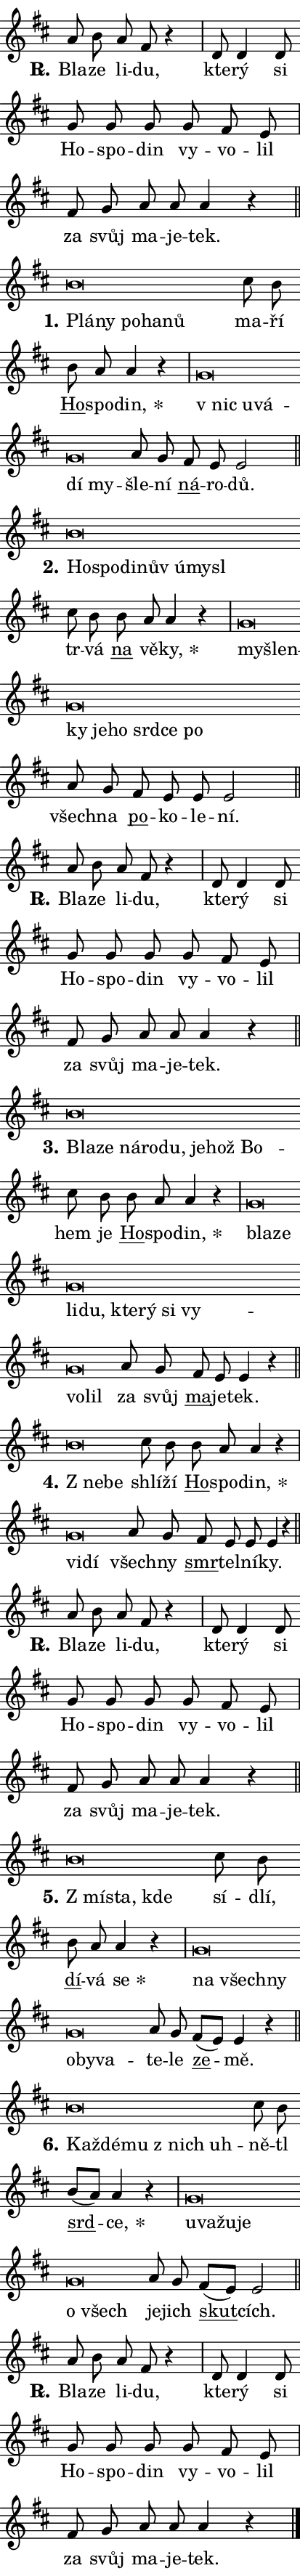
\version "2.24.0"
\header { tagline = "" }
\paper {
  indent = 0\cm
  top-margin = 0\cm
  right-margin = 0\cm
  bottom-margin = 0\cm
  left-margin = 0\cm
  paper-width = 7\cm
  page-breaking = #ly:one-page-breaking
  system-system-spacing.basic-distance = #11
  score-system-spacing.basic-distance = #11
  ragged-last = ##f
}


%% Author: Thomas Morley
%% https://lists.gnu.org/archive/html/lilypond-user/2020-05/msg00002.html
#(define (line-position grob)
"Returns position of @var[grob} in current system:
   @code{'start}, if at first time-step
   @code{'end}, if at last time-step
   @code{'middle} otherwise
"
  (let* ((col (ly:item-get-column grob))
         (ln (ly:grob-object col 'left-neighbor))
         (rn (ly:grob-object col 'right-neighbor))
         (col-to-check-left (if (ly:grob? ln) ln col))
         (col-to-check-right (if (ly:grob? rn) rn col))
         (break-dir-left
           (and
             (ly:grob-property col-to-check-left 'non-musical #f)
             (ly:item-break-dir col-to-check-left)))
         (break-dir-right
           (and
             (ly:grob-property col-to-check-right 'non-musical #f)
             (ly:item-break-dir col-to-check-right))))
        (cond ((eqv? 1 break-dir-left) 'start)
              ((eqv? -1 break-dir-right) 'end)
              (else 'middle))))

#(define (tranparent-at-line-position vctor)
  (lambda (grob)
  "Relying on @code{line-position} select the relevant enry from @var{vctor}.
Used to determine transparency,"
    (case (line-position grob)
      ((end) (not (vector-ref vctor 0)))
      ((middle) (not (vector-ref vctor 1)))
      ((start) (not (vector-ref vctor 2))))))

noteHeadBreakVisibility =
#(define-music-function (break-visibility)(vector?)
"Makes @code{NoteHead}s transparent relying on @var{break-visibility}"
#{
  \override NoteHead.transparent =
    #(tranparent-at-line-position break-visibility)
#})

#(define delete-ledgers-for-transparent-note-heads
  (lambda (grob)
    "Reads whether a @code{NoteHead} is transparent.
If so this @code{NoteHead} is removed from @code{'note-heads} from
@var{grob}, which is supposed to be @code{LedgerLineSpanner}.
As a result ledgers are not printed for this @code{NoteHead}"
    (let* ((nhds-array (ly:grob-object grob 'note-heads))
           (nhds-list
             (if (ly:grob-array? nhds-array)
                 (ly:grob-array->list nhds-array)
                 '()))
           ;; Relies on the transparent-property being done before
           ;; Staff.LedgerLineSpanner.after-line-breaking is executed.
           ;; This is fragile ...
           (to-keep
             (remove
               (lambda (nhd)
                 (ly:grob-property nhd 'transparent #f))
               nhds-list)))
      ;; TODO find a better method to iterate over grob-arrays, similiar
      ;; to filter/remove etc for lists
      ;; For now rebuilt from scratch
      (set! (ly:grob-object grob 'note-heads)  '())
      (for-each
        (lambda (nhd)
          (ly:pointer-group-interface::add-grob grob 'note-heads nhd))
        to-keep))))

hideNotes = {
  \noteHeadBreakVisibility #begin-of-line-visible
}
unHideNotes = {
  \noteHeadBreakVisibility #all-visible
}

% work-around for resetting accidentals
% https://lilypond.org/doc/v2.23/Documentation/notation/displaying-rhythms#unmetered-music
cadenzaMeasure = {
  \cadenzaOff
  \partial 1024 s1024
  \cadenzaOn
}

#(define-markup-command (accent layout props text) (markup?)
  "Underline accented syllable"
  (interpret-markup layout props
    #{\markup \override #'(offset . 4.3) \underline { #text }#}))

responsum = \markup \concat {
  "R" \hspace #-1.05 \path #0.1 #'((moveto 0 0.07) (lineto 0.9 0.8)) \hspace #0.05 "."
}

\layout {
    \context {
        \Staff
        \remove "Time_signature_engraver"
        \override LedgerLineSpanner.after-line-breaking = #delete-ledgers-for-transparent-note-heads
    }
    \context {
        \Voice {
            \override NoteHead.output-attributes = #'((class . "notehead"))
            \override Hairpin.height = #0.55
        }
    }
    \context {
        \Lyrics {
            \override StanzaNumber.output-attributes = #'((class . "stanzanumber"))
            \override LyricSpace.minimum-distance = #0.9
            \override LyricText.font-name = #"TeX Gyre Schola"
            \override LyricText.font-size = 1
            \override StanzaNumber.font-name = #"TeX Gyre Schola Bold"
            \override StanzaNumber.font-size = 1
        }
    }
}

% magnetic-lyrics.ily
%
%   written by
%     Jean Abou Samra <jean@abou-samra.fr>
%     Werner Lemberg <wl@gnu.org>
%
%   adapted by
%     Jiri Hon <jiri.hon@gmail.com>
%
% Version 2022-Apr-15

% https://www.mail-archive.com/lilypond-user@gnu.org/msg149350.html

#(define (Left_hyphen_pointer_engraver context)
   "Collect syllable-hyphen-syllable occurrences in lyrics and store
them in properties.  This engraver only looks to the left.  For
example, if the lyrics input is @code{foo -- bar}, it does the
following.

@itemize @bullet
@item
Set the @code{text} property of the @code{LyricHyphen} grob between
@q{foo} and @q{bar} to @code{foo}.

@item
Set the @code{left-hyphen} property of the @code{LyricText} grob with
text @q{foo} to the @code{LyricHyphen} grob between @q{foo} and
@q{bar}.
@end itemize

Use this auxiliary engraver in combination with the
@code{lyric-@/text::@/apply-@/magnetic-@/offset!} hook."
   (let ((hyphen #f)
         (text #f))
     (make-engraver
      (acknowledgers
       ((lyric-syllable-interface engraver grob source-engraver)
        (set! text grob)))
      (end-acknowledgers
       ((lyric-hyphen-interface engraver grob source-engraver)
        ;(when (not (grob::has-interface grob 'lyric-space-interface))
          (set! hyphen grob)));)
      ((stop-translation-timestep engraver)
       (when (and text hyphen)
         (ly:grob-set-object! text 'left-hyphen hyphen))
       (set! text #f)
       (set! hyphen #f)))))

#(define (lyric-text::apply-magnetic-offset! grob)
   "If the space between two syllables is less than the value in
property @code{LyricText@/.details@/.squash-threshold}, move the right
syllable to the left so that it gets concatenated with the left
syllable.

Use this function as a hook for
@code{LyricText@/.after-@/line-@/breaking} if the
@code{Left_@/hyphen_@/pointer_@/engraver} is active."
   (let ((hyphen (ly:grob-object grob 'left-hyphen #f)))
     (when hyphen
       (let ((left-text (ly:spanner-bound hyphen LEFT)))
         (when (grob::has-interface left-text 'lyric-syllable-interface)
           (let* ((common (ly:grob-common-refpoint grob left-text X))
                  (this-x-ext (ly:grob-extent grob common X))
                  (left-x-ext
                   (begin
                     ;; Trigger magnetism for left-text.
                     (ly:grob-property left-text 'after-line-breaking)
                     (ly:grob-extent left-text common X)))
                  ;; `delta` is the gap width between two syllables.
                  (delta (- (interval-start this-x-ext)
                            (interval-end left-x-ext)))
                  (details (ly:grob-property grob 'details))
                  (threshold (assoc-get 'squash-threshold details 0.2)))
             (when (< delta threshold)
               (let* (;; We have to manipulate the input text so that
                      ;; ligatures crossing syllable boundaries are not
                      ;; disabled.  For languages based on the Latin
                      ;; script this is essentially a beautification.
                      ;; However, for non-Western scripts it can be a
                      ;; necessity.
                      (lt (ly:grob-property left-text 'text))
                      (rt (ly:grob-property grob 'text))
                      (is-space (grob::has-interface hyphen 'lyric-space-interface))
                      (space (if is-space " " ""))
                      (space-markup (grob-interpret-markup grob " "))
                      (space-size (interval-length (ly:stencil-extent space-markup X)))
                      (extra-delta (if is-space space-size 0))
                      ;; Append new syllable.
                      (ltrt-space (if (and (string? lt) (string? rt))
                                (string-append lt space rt)
                                (make-concat-markup (list lt space rt))))
                      ;; Right-align `ltrt` to the right side.
                      (ltrt-space-markup (grob-interpret-markup
                               grob
                               (make-translate-markup
                                (cons (interval-length this-x-ext) 0)
                                (make-right-align-markup ltrt-space)))))
                 (begin
                   ;; Don't print `left-text`.
                   (ly:grob-set-property! left-text 'stencil #f)
                   ;; Set text and stencil (which holds all collected
                   ;; syllables so far) and shift it to the left.
                   (ly:grob-set-property! grob 'text ltrt-space)
                   (ly:grob-set-property! grob 'stencil ltrt-space-markup)
                   (ly:grob-translate-axis! grob (- (- delta extra-delta)) X))))))))))


#(define (lyric-hyphen::displace-bounds-first grob)
   ;; Make very sure this callback isn't triggered too early.
   (let ((left (ly:spanner-bound grob LEFT))
         (right (ly:spanner-bound grob RIGHT)))
     (ly:grob-property left 'after-line-breaking)
     (ly:grob-property right 'after-line-breaking)
     (ly:lyric-hyphen::print grob)))

squashThreshold = #0.4

\layout {
  \context {
    \Lyrics
    \consists #Left_hyphen_pointer_engraver
    \override LyricText.after-line-breaking =
      #lyric-text::apply-magnetic-offset!
    \override LyricHyphen.stencil = #lyric-hyphen::displace-bounds-first
    \override LyricText.details.squash-threshold = \squashThreshold
    \override LyricHyphen.minimum-distance = 0
    \override LyricHyphen.minimum-length = \squashThreshold
  }
}

squash = \override LyricText.details.squash-threshold = 9999
unSquash = \override LyricText.details.squash-threshold = \squashThreshold

left = \override LyricText.self-alignment-X = #LEFT
unLeft = \revert LyricText.self-alignment-X

starOffset = #(lambda (grob) 
                (let ((x_offset (ly:self-alignment-interface::aligned-on-x-parent grob)))
                  (if (= x_offset 0) 0 (+ x_offset 1.2))))

star = #(define-music-function (syllable)(string?)
"Append star separator at the end of a syllable"
#{
  \once \override LyricText.X-offset = #starOffset
  \lyricmode { \markup {
    #syllable
    \override #'((font-name . "TeX Gyre Schola Bold")) \hspace #0.2 \lower #0.65 \larger "*"
  } }
#})

starAccent = #(define-music-function (syllable)(string?)
"Append star separator at the end of a syllable and make accent"
#{
  \once \override LyricText.X-offset = #starOffset
  \lyricmode { \markup {
    \accent #syllable
    \override #'((font-name . "TeX Gyre Schola Bold")) \hspace #0.2 \lower #0.65 \larger "*"
  } }
#})

breath = #(define-music-function (syllable)(string?)
"Append breathing indicator at the end of a syllable"
#{
  \lyricmode { \markup { #syllable "+" } }
#})

optionalBreath = #(define-music-function (syllable)(string?)
"Append optional breathing indicator at the end of a syllable"
#{
  \lyricmode { \markup { #syllable "(+)" } }
#})


\score {
    <<
        \new Voice = "melody" { \cadenzaOn \key d \major \relative { a'8 b a fis r4 \cadenzaMeasure \bar "|" d8 d4 d8 \bar "" g g g \bar "" g fis e \cadenzaMeasure \bar "|" fis g a a a4 r \cadenzaMeasure \bar "||" \break } }
        \new Lyrics \lyricsto "melody" { \lyricmode { \set stanza = \responsum
Bla -- ze li -- du, kte -- rý si Ho -- spo -- din vy -- vo -- lil za svůj ma -- je -- tek. } }
    >>
    \layout {}
}

\score {
    <<
        \new Voice = "melody" { \cadenzaOn \key d \major \relative { b'\breve*1/16 \hideNotes \breve*1/16 \bar "" \breve*1/16 \bar "" \breve*1/16 \breve*1/16 \bar "" \unHideNotes cis8 b \bar "" b a a4 r \cadenzaMeasure \bar "|" g\breve*1/16 \hideNotes \breve*1/16 \bar "" \breve*1/16 \bar "" \breve*1/16 \breve*1/16 \bar "" \unHideNotes a8 g \bar "" fis e e2 \cadenzaMeasure \bar "||" \break } }
        \new Lyrics \lyricsto "melody" { \lyricmode { \set stanza = "1."
\left Plá -- \squash ny po -- ha -- nů \unLeft \unSquash ma -- ří \markup \accent Ho -- spo -- \star din, \left "v nic" \squash u -- vá -- dí my -- \unLeft \unSquash šle -- ní \markup \accent ná -- ro -- dů. } }
    >>
    \layout {}
}

\score {
    <<
        \new Voice = "melody" { \cadenzaOn \key d \major \relative { b'\breve*1/16 \hideNotes \breve*1/16 \bar "" \breve*1/16 \bar "" \breve*1/16 \bar "" \breve*1/16 \bar "" \breve*1/16 \breve*1/16 \bar "" \unHideNotes cis8 b \bar "" b a a4 r \cadenzaMeasure \bar "|" g\breve*1/16 \hideNotes \breve*1/16 \bar "" \breve*1/16 \bar "" \breve*1/16 \bar "" \breve*1/16 \bar "" \breve*1/16 \bar "" \breve*1/16 \breve*1/16 \bar "" \unHideNotes a8 g \bar "" fis e e e2 \cadenzaMeasure \bar "||" \break } }
        \new Lyrics \lyricsto "melody" { \lyricmode { \set stanza = "2."
\left Ho -- \squash spo -- di -- nův ú -- my -- sl \unLeft \unSquash tr -- vá \markup \accent na vě -- \star ky, \left my -- \squash šlen -- ky je -- ho srd -- ce po \unLeft \unSquash všech -- na \markup \accent po -- ko -- le -- ní. } }
    >>
    \layout {}
}

\score {
    <<
        \new Voice = "melody" { \cadenzaOn \key d \major \relative { a'8 b a fis r4 \cadenzaMeasure \bar "|" d8 d4 d8 \bar "" g g g \bar "" g fis e \cadenzaMeasure \bar "|" fis g a a a4 r \cadenzaMeasure \bar "||" \break } }
        \new Lyrics \lyricsto "melody" { \lyricmode { \set stanza = \responsum
Bla -- ze li -- du, kte -- rý si Ho -- spo -- din vy -- vo -- lil za svůj ma -- je -- tek. } }
    >>
    \layout {}
}

\score {
    <<
        \new Voice = "melody" { \cadenzaOn \key d \major \relative { b'\breve*1/16 \hideNotes \breve*1/16 \bar "" \breve*1/16 \bar "" \breve*1/16 \bar "" \breve*1/16 \bar "" \breve*1/16 \bar "" \breve*1/16 \breve*1/16 \bar "" \unHideNotes cis8 b \bar "" b a a4 r \cadenzaMeasure \bar "|" g\breve*1/16 \hideNotes \breve*1/16 \bar "" \breve*1/16 \bar "" \breve*1/16 \bar "" \breve*1/16 \bar "" \breve*1/16 \bar "" \breve*1/16 \bar "" \breve*1/16 \bar "" \breve*1/16 \breve*1/16 \bar "" \unHideNotes a8 g \bar "" fis e e4 r \cadenzaMeasure \bar "||" \break } }
        \new Lyrics \lyricsto "melody" { \lyricmode { \set stanza = "3."
\left Bla -- \squash ze ná -- ro -- du, je -- hož Bo -- \unLeft \unSquash hem je \markup \accent Ho -- spo -- \star din, \left bla -- \squash ze li -- du, kte -- rý si vy -- vo -- lil \unLeft \unSquash za svůj \markup \accent ma -- je -- tek. } }
    >>
    \layout {}
}

\score {
    <<
        \new Voice = "melody" { \cadenzaOn \key d \major \relative { b'\breve*1/16 \hideNotes \breve*1/16 \bar "" \unHideNotes cis8 b \bar "" b a a4 r \cadenzaMeasure \bar "|" g\breve*1/16 \hideNotes \breve*1/16 \bar "" \unHideNotes a8 g \bar "" fis e e e4 r \cadenzaMeasure \bar "||" \break } }
        \new Lyrics \lyricsto "melody" { \lyricmode { \set stanza = "4."
\left "Z ne" -- \squash be \unLeft \unSquash shlí -- ží \markup \accent Ho -- spo -- \star din, \left vi -- \squash dí \unLeft \unSquash všech -- ny \markup \accent smr -- tel -- ní -- ky. } }
    >>
    \layout {}
}

\score {
    <<
        \new Voice = "melody" { \cadenzaOn \key d \major \relative { a'8 b a fis r4 \cadenzaMeasure \bar "|" d8 d4 d8 \bar "" g g g \bar "" g fis e \cadenzaMeasure \bar "|" fis g a a a4 r \cadenzaMeasure \bar "||" \break } }
        \new Lyrics \lyricsto "melody" { \lyricmode { \set stanza = \responsum
Bla -- ze li -- du, kte -- rý si Ho -- spo -- din vy -- vo -- lil za svůj ma -- je -- tek. } }
    >>
    \layout {}
}

\score {
    <<
        \new Voice = "melody" { \cadenzaOn \key d \major \relative { b'\breve*1/16 \hideNotes \breve*1/16 \breve*1/16 \bar "" \unHideNotes cis8 b \bar "" b a a4 r \cadenzaMeasure \bar "|" g\breve*1/16 \hideNotes \breve*1/16 \bar "" \breve*1/16 \bar "" \breve*1/16 \bar "" \breve*1/16 \breve*1/16 \bar "" \unHideNotes a8 g \bar "" fis[( e)] e4 r \cadenzaMeasure \bar "||" \break } }
        \new Lyrics \lyricsto "melody" { \lyricmode { \set stanza = "5."
\left "Z mí" -- \squash sta, kde \unLeft \unSquash sí -- dlí, \markup \accent dí -- vá \star se \left na \squash všech -- ny o -- by -- va -- \unLeft \unSquash te -- le \markup \accent ze -- mě. } }
    >>
    \layout {}
}

\score {
    <<
        \new Voice = "melody" { \cadenzaOn \key d \major \relative { b'\breve*1/16 \hideNotes \breve*1/16 \bar "" \breve*1/16 \bar "" \breve*1/16 \breve*1/16 \bar "" \unHideNotes cis8 b \bar "" b[( a)] a4 r \cadenzaMeasure \bar "|" g\breve*1/16 \hideNotes \breve*1/16 \bar "" \breve*1/16 \bar "" \breve*1/16 \bar "" \breve*1/16 \breve*1/16 \bar "" \unHideNotes a8 g \bar "" fis[( e)] e2 \cadenzaMeasure \bar "||" \break } }
        \new Lyrics \lyricsto "melody" { \lyricmode { \set stanza = "6."
\left Kaž -- \squash dé -- mu "z nich" uh -- \unLeft \unSquash ně -- tl \markup \accent srd -- \star ce, \left u -- \squash va -- žu -- je o všech \unLeft \unSquash je -- jich \markup \accent skut -- cích. } }
    >>
    \layout {}
}

\score {
    <<
        \new Voice = "melody" { \cadenzaOn \key d \major \relative { a'8 b a fis r4 \cadenzaMeasure \bar "|" d8 d4 d8 \bar "" g g g \bar "" g fis e \cadenzaMeasure \bar "|" fis g a a a4 r \cadenzaMeasure \bar "||" \break } \bar "|." }
        \new Lyrics \lyricsto "melody" { \lyricmode { \set stanza = \responsum
Bla -- ze li -- du, kte -- rý si Ho -- spo -- din vy -- vo -- lil za svůj ma -- je -- tek. } }
    >>
    \layout {}
}
